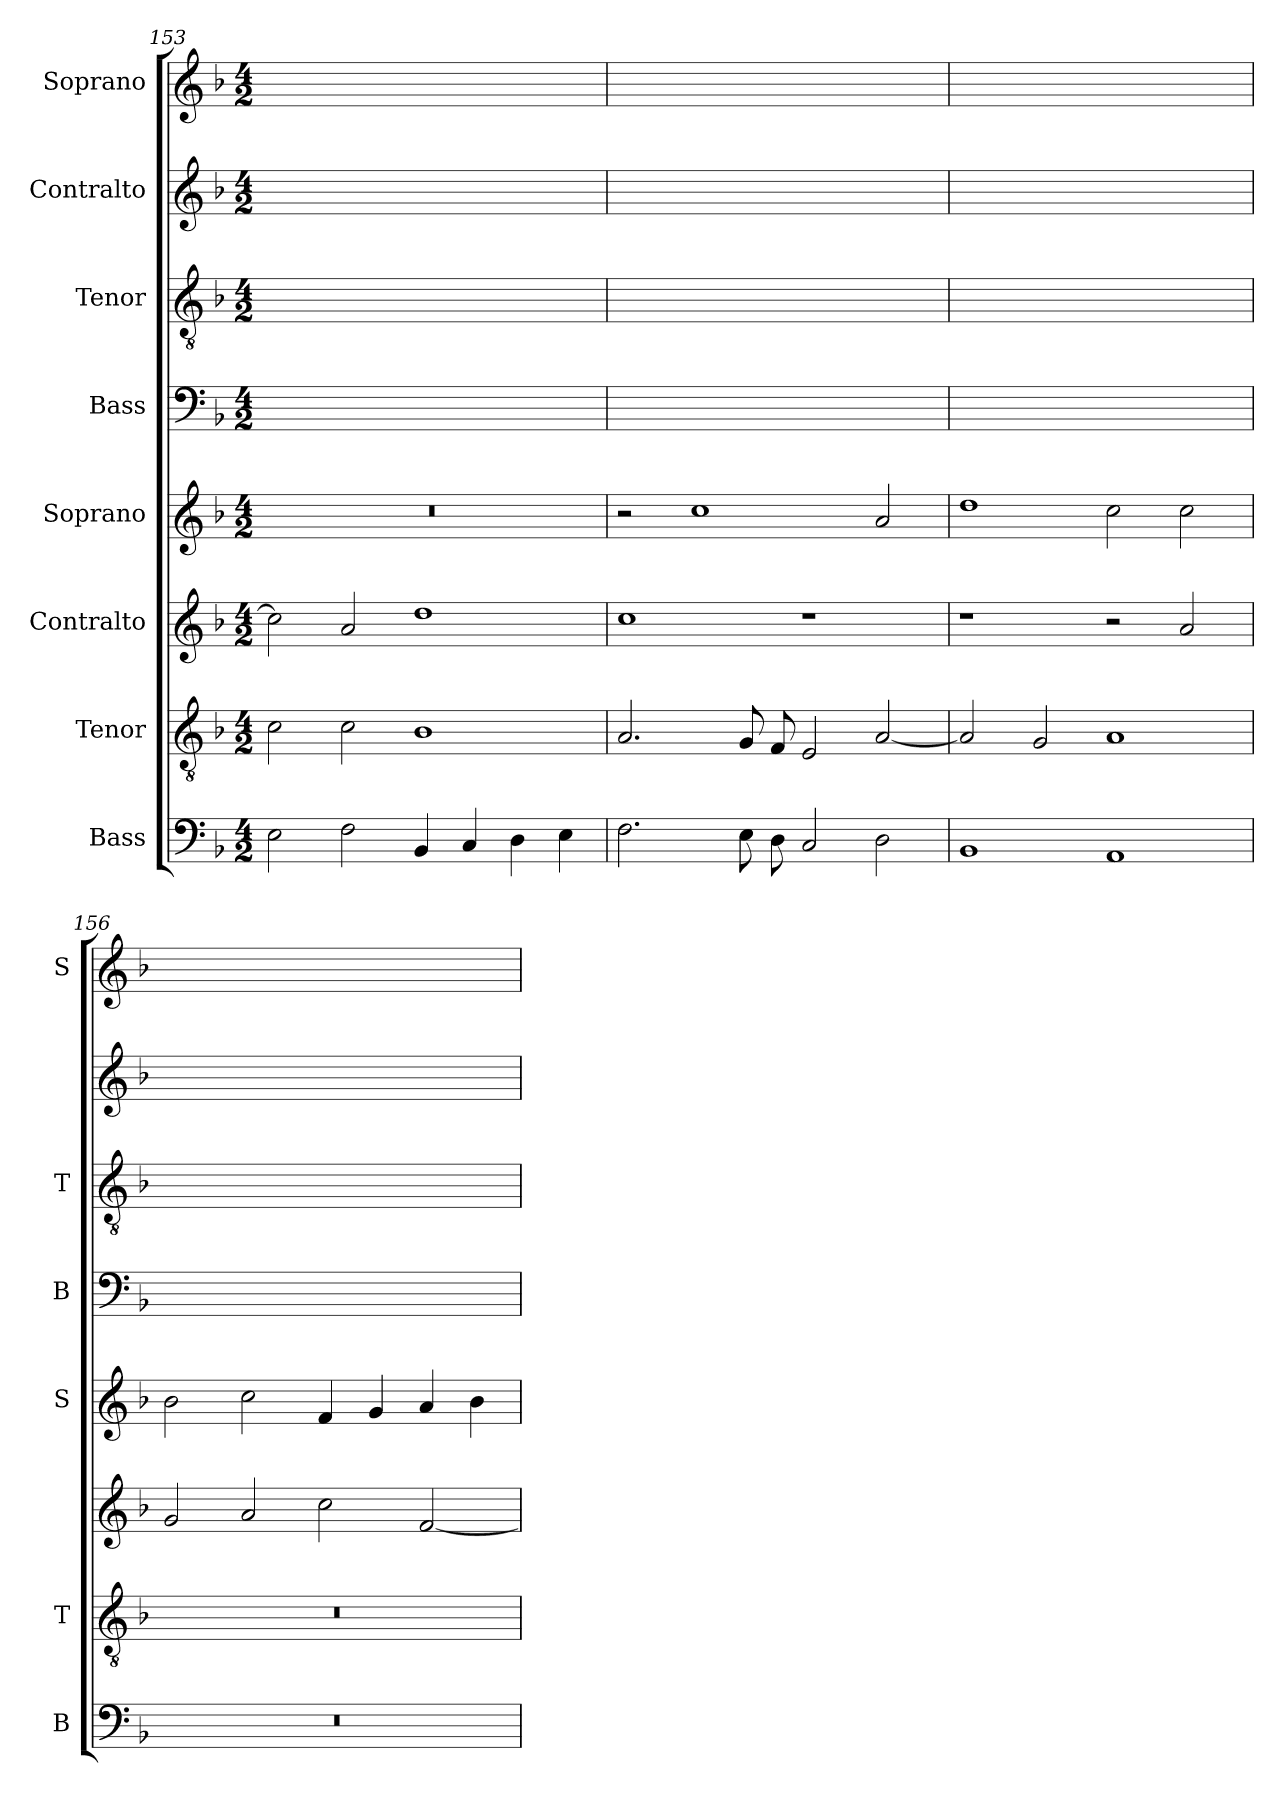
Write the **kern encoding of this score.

**kern	**kern	**kern	**kern	**kern	**kern	**kern	**kern
*part8	*part7	*part6	*part5	*part4	*part3	*part2	*part1
*staff8	*staff7	*staff6	*staff5	*staff4	*staff3	*staff2	*staff1
*I"Bass	*I"Tenor	*I"Contralto	*I"Soprano	*I"Bass	*I"Tenor	*I"Contralto	*I"Soprano
*I'B	*I'T	*	*I'S	*I'B	*I'T	*	*I'S
*clefF4	*clefGv2	*clefG2	*clefG2	*clefF4	*clefGv2	*clefG2	*clefG2
*k[b-]	*k[b-]	*k[b-]	*k[b-]	*k[b-]	*k[b-]	*k[b-]	*k[b-]
*F:ion	*F:ion	*F:ion	*F:ion	*F:ion	*F:ion	*F:ion	*F:ion
*M4/2	*M4/2	*M4/2	*M4/2	*M4/2	*M4/2	*M4/2	*M4/2
=153	=153	=153	=153	=153	=153	=153	=153
2E	2c	2cc]	0r	0ryy	0ryy	0ryy	0ryy
2F	2c	2a	.	.	.	.	.
4BB-	1B-	1dd	.	.	.	.	.
4C	.	.	.	.	.	.	.
4D	.	.	.	.	.	.	.
4E	.	.	.	.	.	.	.
=154	=154	=154	=154	=154	=154	=154	=154
2.F	2.A	1cc	2r	0ryy	0ryy	0ryy	0ryy
.	.	.	1cc	.	.	.	.
8E	8G	.	.	.	.	.	.
8D	8F	.	.	.	.	.	.
2C	2E	1r	.	.	.	.	.
2D	[2A	.	2a	.	.	.	.
=155	=155	=155	=155	=155	=155	=155	=155
1BB-	2A]	1r	1dd	0ryy	0ryy	0ryy	0ryy
.	2G	.	.	.	.	.	.
1AA	1A	2r	2cc	.	.	.	.
.	.	2a	2cc	.	.	.	.
=156	=156	=156	=156	=156	=156	=156	=156
0r	0r	2g	2b-	0ryy	0ryy	0ryy	0ryy
.	.	2a	2cc	.	.	.	.
.	.	2cc	4f	.	.	.	.
.	.	.	4g	.	.	.	.
.	.	[2f	4a	.	.	.	.
.	.	.	4b-	.	.	.	.
=	=	=	=	=	=	=	=
*-	*-	*-	*-	*-	*-	*-	*-
